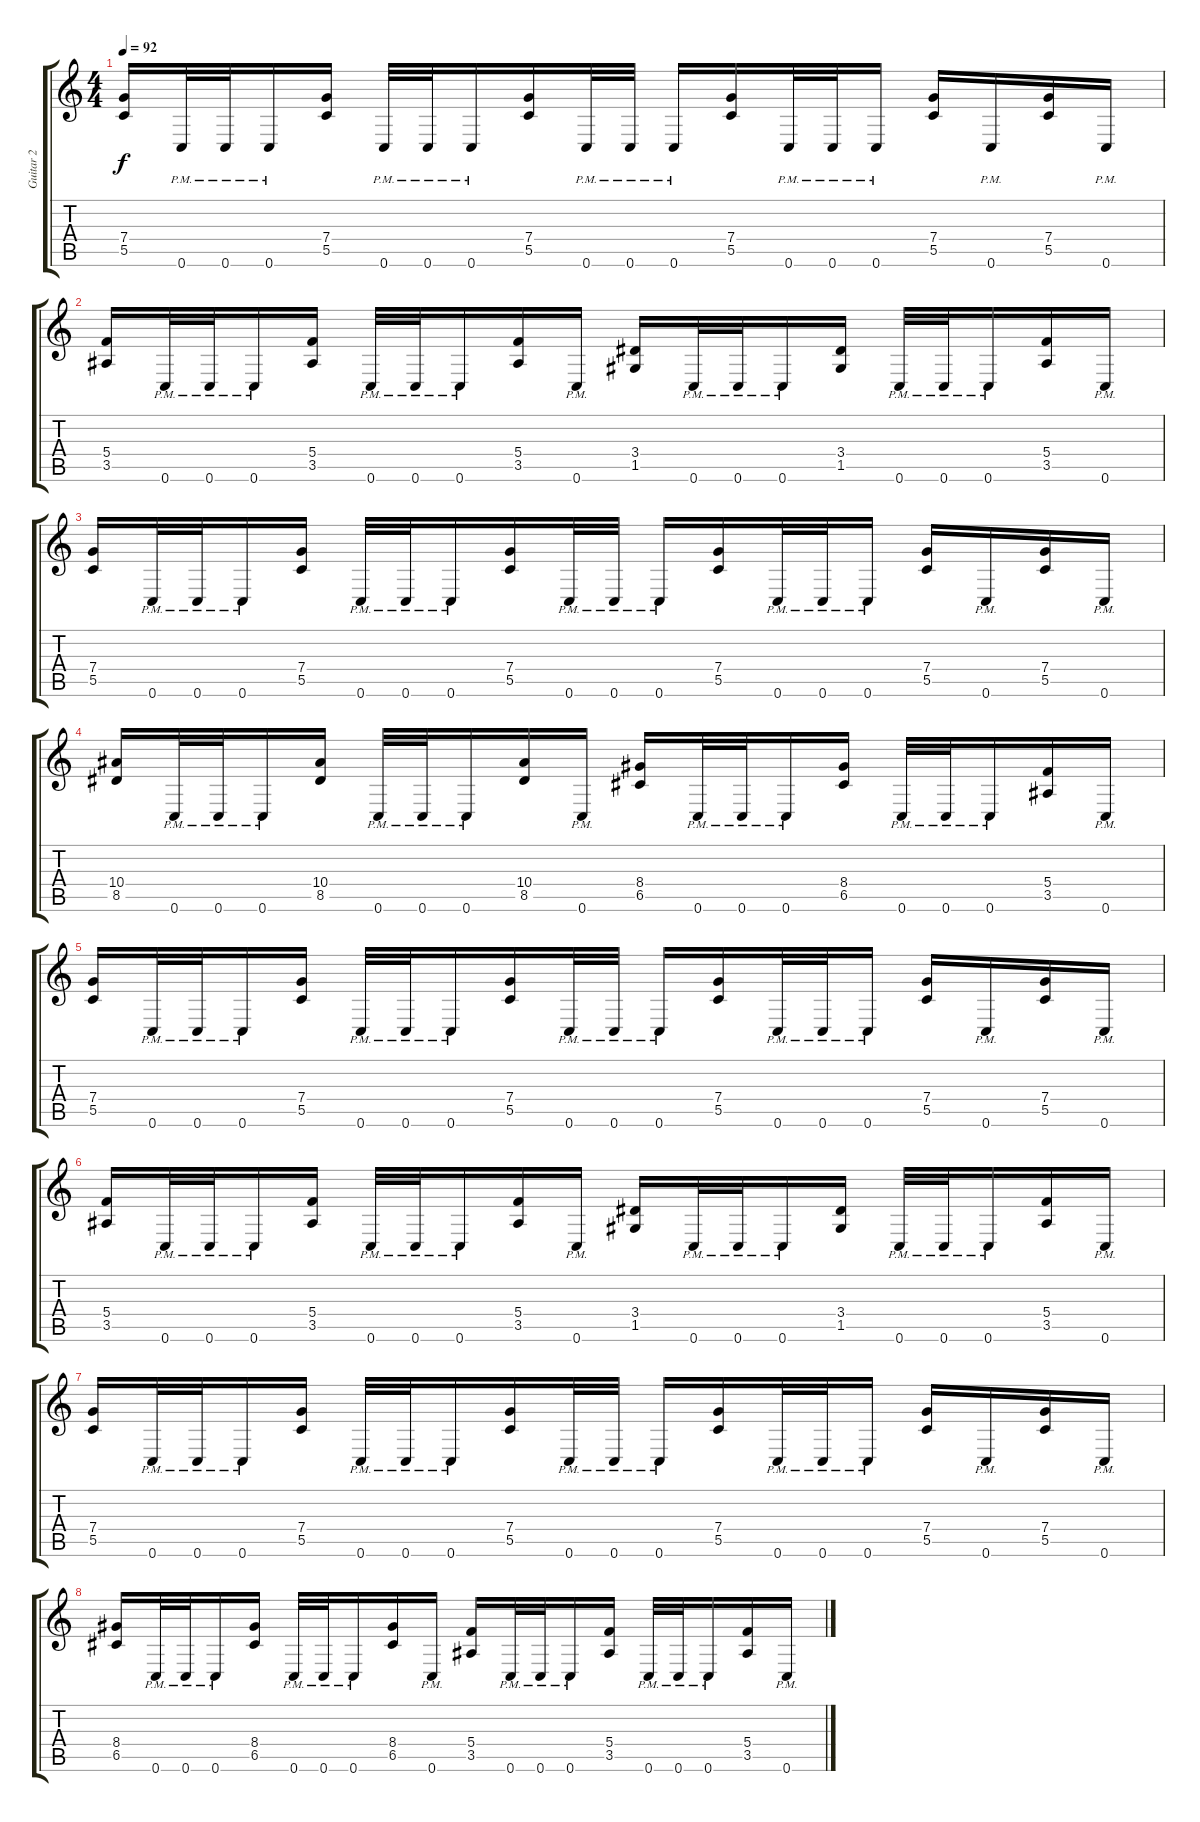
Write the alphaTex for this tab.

\track ("Guitar 2" "Guitar 2") {instrument distortionguitar}
\staff {score tabs}
\tuning (D4 A3 F3 C3 G2 C2) {hide}
\ts (4 4)
\tempo 92
\clef g2
\ks c
(7.4 5.5).16{dy f} 0.6{pm}.32 0.6{pm}.32 0.6{pm}.16 (7.4 5.5).16 0.6{pm}.32 0.6{pm}.32 0.6{pm}.16 (7.4 5.5).16 0.6{pm}.32 0.6{pm}.32 0.6{pm}.16 (7.4 5.5).16 0.6{pm}.32 0.6{pm}.32 0.6{pm}.16 (7.4 5.5).16 0.6{pm}.16 (7.4 5.5).16 0.6{pm}.16 |
(5.4 3.5).16 0.6{pm}.32 0.6{pm}.32 0.6{pm}.16 (5.4 3.5).16 0.6{pm}.32 0.6{pm}.32 0.6{pm}.16 (5.4 3.5).16 0.6{pm}.16 (3.4 1.5).16 0.6{pm}.32 0.6{pm}.32 0.6{pm}.16 (3.4 1.5).16 0.6{pm}.32 0.6{pm}.32 0.6{pm}.16 (5.4 3.5).16 0.6{pm}.16 |
(7.4 5.5).16 0.6{pm}.32 0.6{pm}.32 0.6{pm}.16 (7.4 5.5).16 0.6{pm}.32 0.6{pm}.32 0.6{pm}.16 (7.4 5.5).16 0.6{pm}.32 0.6{pm}.32 0.6{pm}.16 (7.4 5.5).16 0.6{pm}.32 0.6{pm}.32 0.6{pm}.16 (7.4 5.5).16 0.6{pm}.16 (7.4 5.5).16 0.6{pm}.16 |
(10.4 8.5).16 0.6{pm}.32 0.6{pm}.32 0.6{pm}.16 (10.4 8.5).16 0.6{pm}.32 0.6{pm}.32 0.6{pm}.16 (10.4 8.5).16 0.6{pm}.16 (8.4 6.5).16 0.6{pm}.32 0.6{pm}.32 0.6{pm}.16 (8.4 6.5).16 0.6{pm}.32 0.6{pm}.32 0.6{pm}.16 (5.4 3.5).16 0.6{pm}.16 |
(7.4 5.5).16 0.6{pm}.32 0.6{pm}.32 0.6{pm}.16 (7.4 5.5).16 0.6{pm}.32 0.6{pm}.32 0.6{pm}.16 (7.4 5.5).16 0.6{pm}.32 0.6{pm}.32 0.6{pm}.16 (7.4 5.5).16 0.6{pm}.32 0.6{pm}.32 0.6{pm}.16 (7.4 5.5).16 0.6{pm}.16 (7.4 5.5).16 0.6{pm}.16 |
(5.4 3.5).16 0.6{pm}.32 0.6{pm}.32 0.6{pm}.16 (5.4 3.5).16 0.6{pm}.32 0.6{pm}.32 0.6{pm}.16 (5.4 3.5).16 0.6{pm}.16 (3.4 1.5).16 0.6{pm}.32 0.6{pm}.32 0.6{pm}.16 (3.4 1.5).16 0.6{pm}.32 0.6{pm}.32 0.6{pm}.16 (5.4 3.5).16 0.6{pm}.16 |
(7.4 5.5).16 0.6{pm}.32 0.6{pm}.32 0.6{pm}.16 (7.4 5.5).16 0.6{pm}.32 0.6{pm}.32 0.6{pm}.16 (7.4 5.5).16 0.6{pm}.32 0.6{pm}.32 0.6{pm}.16 (7.4 5.5).16 0.6{pm}.32 0.6{pm}.32 0.6{pm}.16 (7.4 5.5).16 0.6{pm}.16 (7.4 5.5).16 0.6{pm}.16 |
(8.4 6.5).16 0.6{pm}.32 0.6{pm}.32 0.6{pm}.16 (8.4 6.5).16 0.6{pm}.32 0.6{pm}.32 0.6{pm}.16 (8.4 6.5).16 0.6{pm}.16 (5.4 3.5).16 0.6{pm}.32 0.6{pm}.32 0.6{pm}.16 (5.4 3.5).16 0.6{pm}.32 0.6{pm}.32 0.6{pm}.16 (5.4 3.5).16 0.6{pm}.16
